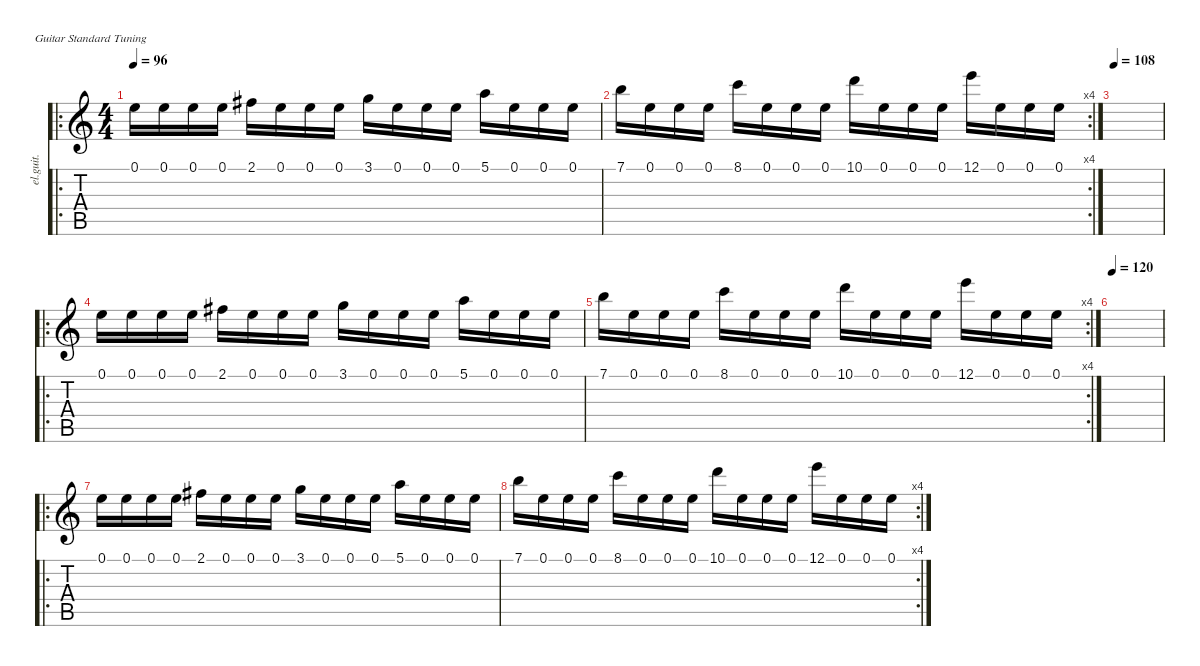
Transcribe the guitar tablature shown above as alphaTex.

\defaultSystemsLayout 4
\hideDynamics
\bracketExtendMode nobrackets
\otherSystemsTrackNameOrientation horizontal
\track ("Clean Guitar" "el.guit.") {instrument acousticguitarsteel}
\staff {score tabs}
\tuning (E4 B3 G3 D3 A2 E2)
\ro
\ts (4 4)
\tempo 96
\clef g2
\ks c
0.1.16{dy mf beam Down} 0.1.16{beam Down} 0.1.16{beam Down} 0.1.16{beam Down} 2.1{acc #}.16{beam Down} 0.1.16{beam Down} 0.1.16{beam Down} 0.1.16{beam Down} 3.1.16{beam Down} 0.1.16{beam Down} 0.1.16{beam Down} 0.1.16{beam Down} 5.1.16{beam Down} 0.1.16{beam Down} 0.1.16{beam Down} 0.1.16{beam Down} |
\rc 4
7.1.16{beam Down} 0.1.16{beam Down} 0.1.16{beam Down} 0.1.16{beam Down} 8.1.16{beam Down} 0.1.16{beam Down} 0.1.16{beam Down} 0.1.16{beam Down} 10.1.16{beam Down} 0.1.16{beam Down} 0.1.16{beam Down} 0.1.16{beam Down} 12.1.16{beam Down} 0.1.16{beam Down} 0.1.16{beam Down} 0.1.16{beam Down} |
\tempo 108
|
\ro
0.1.16{beam Down} 0.1.16{beam Down} 0.1.16{beam Down} 0.1.16{beam Down} 2.1{acc #}.16{beam Down} 0.1.16{beam Down} 0.1.16{beam Down} 0.1.16{beam Down} 3.1.16{beam Down} 0.1.16{beam Down} 0.1.16{beam Down} 0.1.16{beam Down} 5.1.16{beam Down} 0.1.16{beam Down} 0.1.16{beam Down} 0.1.16{beam Down} |
\rc 4
7.1.16{beam Down} 0.1.16{beam Down} 0.1.16{beam Down} 0.1.16{beam Down} 8.1.16{beam Down} 0.1.16{beam Down} 0.1.16{beam Down} 0.1.16{beam Down} 10.1.16{beam Down} 0.1.16{beam Down} 0.1.16{beam Down} 0.1.16{beam Down} 12.1.16{beam Down} 0.1.16{beam Down} 0.1.16{beam Down} 0.1.16{beam Down} |
\tempo 120
|
\ro
0.1.16{beam Down} 0.1.16{beam Down} 0.1.16{beam Down} 0.1.16{beam Down} 2.1{acc #}.16{beam Down} 0.1.16{beam Down} 0.1.16{beam Down} 0.1.16{beam Down} 3.1.16{beam Down} 0.1.16{beam Down} 0.1.16{beam Down} 0.1.16{beam Down} 5.1.16{beam Down} 0.1.16{beam Down} 0.1.16{beam Down} 0.1.16{beam Down} |
\rc 4
7.1.16{beam Down} 0.1.16{beam Down} 0.1.16{beam Down} 0.1.16{beam Down} 8.1.16{beam Down} 0.1.16{beam Down} 0.1.16{beam Down} 0.1.16{beam Down} 10.1.16{beam Down} 0.1.16{beam Down} 0.1.16{beam Down} 0.1.16{beam Down} 12.1.16{beam Down} 0.1.16{beam Down} 0.1.16{beam Down} 0.1.16{beam Down}
